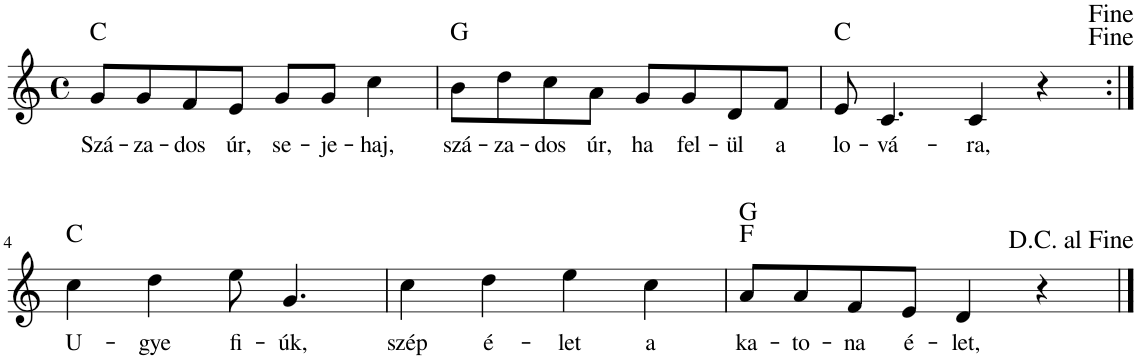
**kern	**text	**harte
*part1	*part1	*part1
*staff1	*staff1	*
*I"Piano	*	*
*I'Pno	*	*
*clefG2	*	*
*k[]	*	*
*M4/4	*	*
*met(c)	*	*
=1	=1	=1
!	!LO:LY:b	!
8g/L	Szá-	C:maj
!	!LO:LY:b	!
8g/	-za-	.
!	!LO:LY:b	!
8f/	-dos	.
!	!LO:LY:b	!
8e/J	úr,	.
!	!LO:LY:b	!
8g/L	se-	.
!	!LO:LY:b	!
8g/J	-je-	.
!	!LO:LY:b	!
4cc\	-haj,	.
=2	=2	=2
!	!LO:LY:b	!
8b\L	szá-	G:maj
!	!LO:LY:b	!
8dd\	-za-	.
!	!LO:LY:b	!
8cc\	-dos	.
!	!LO:LY:b	!
8a\J	úr,	.
!	!LO:LY:b	!
8g/L	ha	.
!	!LO:LY:b	!
8g/	fel-	.
!	!LO:LY:b	!
8d/	-ül	.
!	!LO:LY:b	!
8f/J	a	.
=3	=3	=3
!	!LO:LY:b	!
8e/	lo-	C:maj
!	!LO:LY:b	!
4.c/	-vá-	.
!	!LO:LY:b	!
4c/	-ra,	.
4r	.	.
!!LO:LB:g=z
=4:|!	=4:|!	=4:|!
!	!LO:LY:b	!
4cc\	U-	C:maj
!	!LO:LY:b	!
4dd\	-gye	.
!	!LO:LY:b	!
8ee\	fi-	.
!	!LO:LY:b	!
4.g/	-úk,	.
=5	=5	=5
!	!LO:LY:b	!
4cc\	szép	.
!	!LO:LY:b	!
4dd\	é-	.
!	!LO:LY:b	!
4ee\	-let	.
!	!LO:LY:b	!
4cc\	a	.
=6	=6	=6
!	!LO:LY:b	!
8a/L	ka-	F:maj G:maj
!	!LO:LY:b	!
8a/	-to-	.
!	!LO:LY:b	!
8f/	-na	.
!	!LO:LY:b	!
8e/J	é-	.
!	!LO:LY:b	!
4d/	-let,	.
4r	.	.
==	==	==
*-	*-	*-
